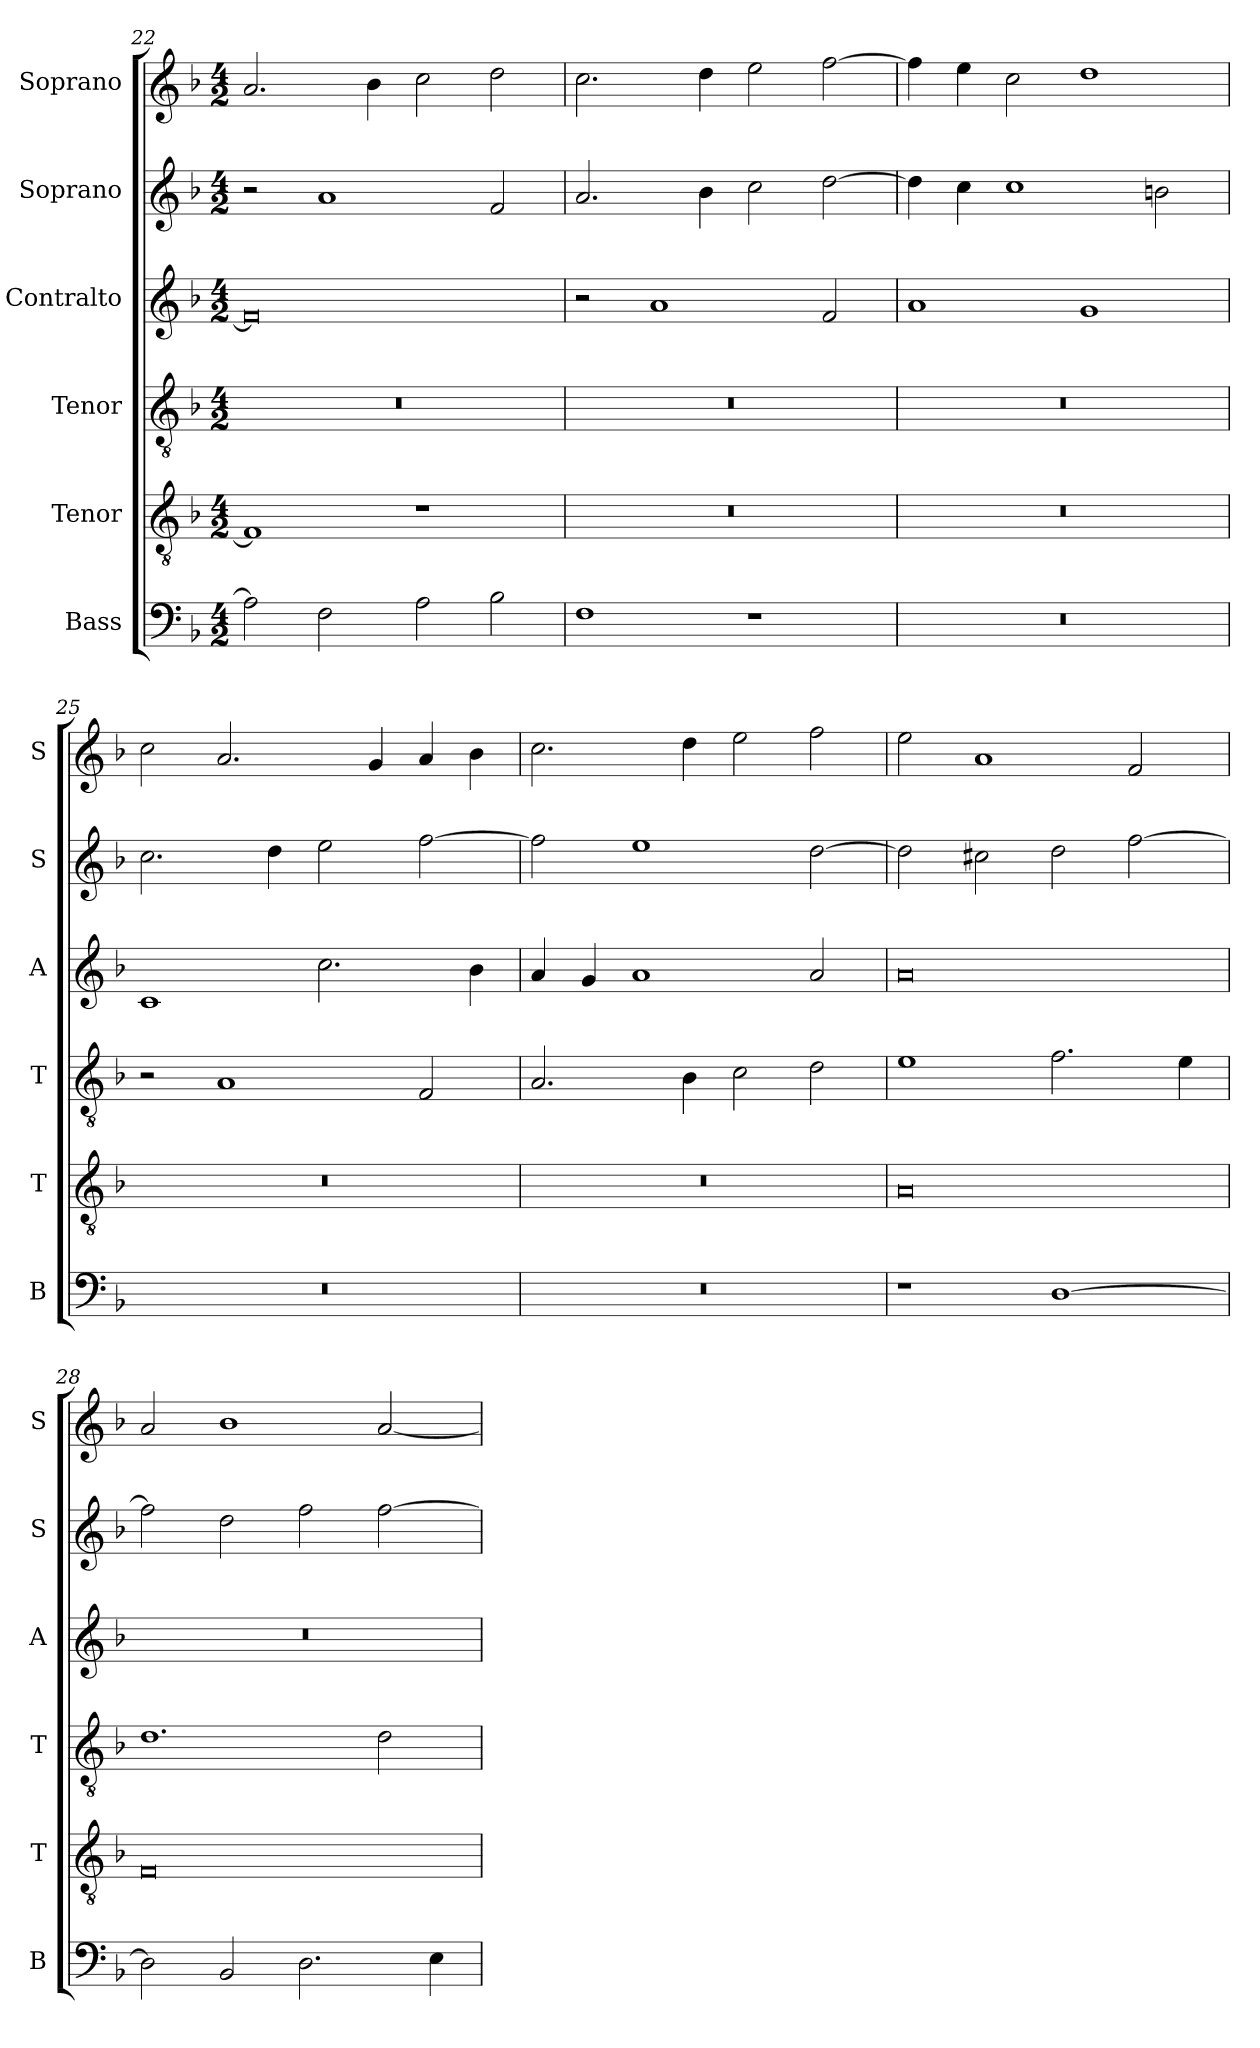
**kern	**kern	**kern	**kern	**kern	**kern
*part6	*part5	*part4	*part3	*part2	*part1
*staff6	*staff5	*staff4	*staff3	*staff2	*staff1
*I"Bass	*I"Tenor	*I"Tenor	*I"Contralto	*I"Soprano	*I"Soprano
*I'B	*I'T	*I'T	*I'A	*I'S	*I'S
*clefF4	*clefGv2	*clefGv2	*clefG2	*clefG2	*clefG2
*k[b-]	*k[b-]	*k[b-]	*k[b-]	*k[b-]	*k[b-]
*M4/2	*M4/2	*M4/2	*M4/2	*M4/2	*M4/2
=22	=22	=22	=22	=22	=22
2A]	1F]	0r	0f]	2r	2.a
2F	.	.	.	1a	.
.	.	.	.	.	4b-
2A	1r	.	.	.	2cc
2B-	.	.	.	2f	2dd
=23	=23	=23	=23	=23	=23
1F	0r	0r	2r	2.a	2.cc
.	.	.	1a	.	.
.	.	.	.	4b-	4dd
1r	.	.	.	2cc	2ee
.	.	.	2f	[2dd	[2ff
=24	=24	=24	=24	=24	=24
0r	0r	0r	1a	4dd]	4ff]
.	.	.	.	4cc	4ee
.	.	.	.	1cc	2cc
.	.	.	1g	.	1dd
.	.	.	.	2bn	.
=25	=25	=25	=25	=25	=25
0r	0r	2r	1c	2.cc	2cc
.	.	1A	.	.	2.a
.	.	.	.	4dd	.
.	.	.	2.cc	2ee	.
.	.	.	.	.	4g
.	.	2F	.	[2ff	4a
.	.	.	4b-	.	4b-
=26	=26	=26	=26	=26	=26
0r	0r	2.A	4a	2ff]	2.cc
.	.	.	4g	.	.
.	.	.	1a	1ee	.
.	.	4B-	.	.	4dd
.	.	2c	.	.	2ee
.	.	2d	2a	[2dd	2ff
=27	=27	=27	=27	=27	=27
1r	0A	1e	0a	2dd]	2ee
.	.	.	.	2cc#X	1a
[1D	.	2.f	.	2dd	.
.	.	.	.	[2ff	2f
.	.	4e	.	.	.
=28	=28	=28	=28	=28	=28
2D]	0F	1.d	0r	2ff]	2a
2BB-	.	.	.	2dd	1b-
2.D	.	.	.	2ff	.
.	.	2d	.	[2ff	[2a
4E	.	.	.	.	.
=	=	=	=	=	=
*-	*-	*-	*-	*-	*-
